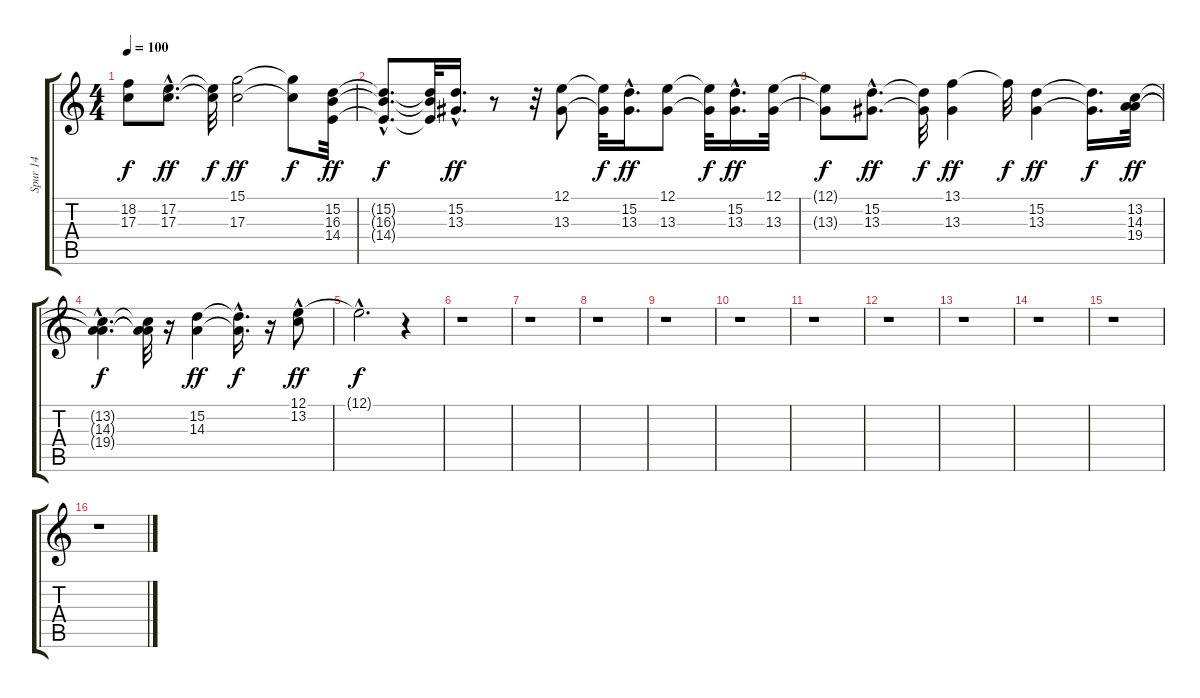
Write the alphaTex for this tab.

\track ("Spur 14" "Spur 14") {instrument applause}
\staff {score tabs}
\tuning (E4 B3 G3 D3 A2 E2) {hide}
\ts (4 4)
\tempo 100
\clef g2
\ks c
(18.2{t} 17.3{t}).8{dy f} (17.2{hac} 17.3{hac}).8{d dy ff} (17.2{t} 17.3{t}).32{dy f} (15.1 17.3).2{dy ff} (15.1{t} 17.3{t}).8{dy f} (15.2 16.3 14.4).32{dy ff} |
(15.2{hac t} 16.3{hac t} 14.4{hac t}).8{d dy f} (15.2{t} 16.3{t} 14.4{t}).32 (15.2{hac} 13.3{hac}).16{d dy ff} r.8 r.32 (12.1 13.3).8 (12.1{t} 13.3{t}).32{dy f} (15.2{hac} 13.3{hac}).16{d dy ff} (12.1 13.3).8 (12.1{t} 13.3{t}).32{dy f} (15.2{hac} 13.3{hac}).16{d dy ff} (12.1 13.3).32 |
(12.1{t} 13.3{t}).8{dy f} (15.2{hac} 13.3{hac}).8{d dy ff} (15.2{t} 13.3{t}).32{dy f} (13.1 13.3).4{dy ff} 13.1{t}.32{dy f} (15.2 13.3).4{dy ff} (15.2{t} 13.3{t}).16{d dy f} (13.2 14.3 19.4).32{dy ff} |
(13.2{hac t} 14.3{hac t} 19.4{hac t}).4{d dy f} (13.2{t} 14.3{t} 19.4{t}).32 r.16 (15.2 14.3).4{dy ff} (15.2{hac t} 14.3{hac t}).16{d dy f} r.16 (12.1 13.2{hac}).8{dy ff} |
12.1{hac t}.2{d dy f} r.4 |
r.1 |
r.1 |
r.1 |
r.1 |
r.1 |
r.1 |
r.1 |
r.1 |
r.1 |
r.1 |
r.1
